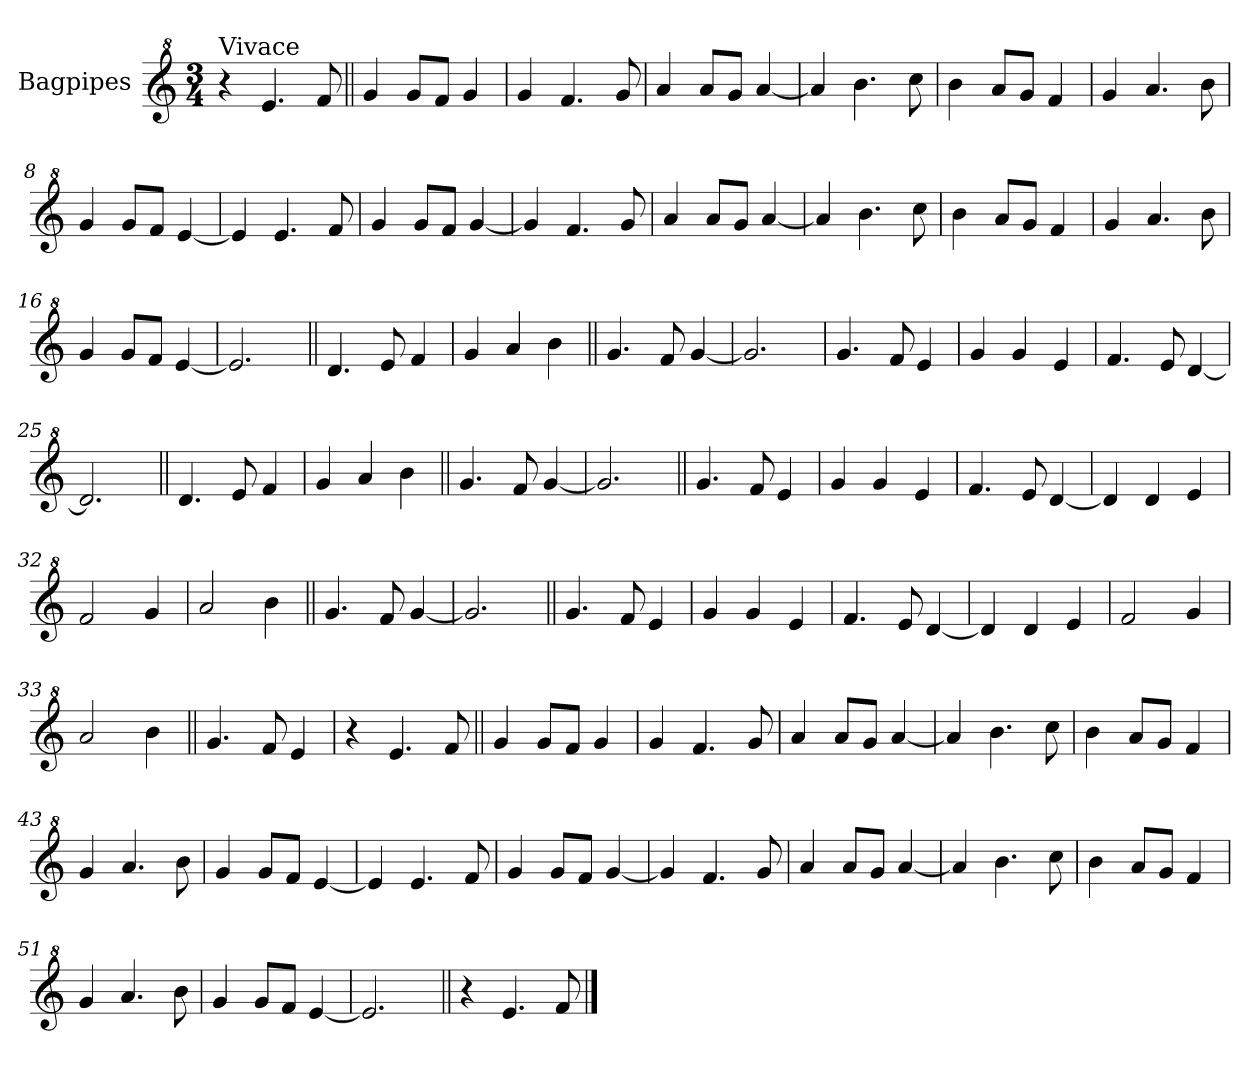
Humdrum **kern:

**kern
*part1
*staff1
*I"Bagpipes
*I'Bag
*clefG^2
*k[]
*C:
*M3/4
=1
!LO:TX:a:t=Vivace
4r
4.ee/
8ff/
=2||
4gg/
8gg/L
8ff/J
4gg/
=3
4gg/
4.ff/
8gg/
=4
4aa/
8aa/L
8gg/J
[4aa/
=5
4aa/]
4.bb\
8ccc\
=6
4bb\
8aa/L
8gg/J
4ff/
=7
4gg/
4.aa/
8bb\
=8
4gg/
8gg/L
8ff/J
[4ee/
=9
4ee/]
4.ee/
8ff/
=10
4gg/
8gg/L
8ff/J
[4gg/
!!LO:LB:g=z
=11
4gg/]
4.ff/
8gg/
=12
4aa/
8aa/L
8gg/J
[4aa/
=13
4aa/]
4.bb\
8ccc\
=14
4bb\
8aa/L
8gg/J
4ff/
=15
4gg/
4.aa/
8bb\
=16
4gg/
8gg/L
8ff/J
[4ee/
=17
2.ee/]
=18||
4.dd/
8ee/
4ff/
=19
4gg/
4aa/
4bb\
=20||
4.gg/
8ff/
[4gg/
=21
2.gg/]
!!LO:LB:g=z
=22
4.gg/
8ff/
4ee/
=23
4gg/
4gg/
4ee/
=24
4.ff/
8ee/
[4dd/
=25
2.dd/]
=18||
4.dd/
8ee/
4ff/
=19
4gg/
4aa/
4bb\
=26||
4.gg/
8ff/
[4gg/
=27
2.gg/]
=28||
4.gg/
8ff/
4ee/
=29
4gg/
4gg/
4ee/
=30
4.ff/
8ee/
[4dd/
=31
4dd/]
4dd/
4ee/
=32
2ff/
4gg/
=33
2aa/
4bb\
!!LO:LB:g=z
=34||
4.gg/
8ff/
[4gg/
=35
2.gg/]
=28||
4.gg/
8ff/
4ee/
=29
4gg/
4gg/
4ee/
=30
4.ff/
8ee/
[4dd/
=31
4dd/]
4dd/
4ee/
=32
2ff/
4gg/
=33
2aa/
4bb\
=36||
4.gg/
8ff/
4ee/
=37
4r
4.ee/
8ff/
=38||
4gg/
8gg/L
8ff/J
4gg/
=39
4gg/
4.ff/
8gg/
=40
4aa/
8aa/L
8gg/J
[4aa/
=41
4aa/]
4.bb\
8ccc\
=42
4bb\
8aa/L
8gg/J
4ff/
=43
4gg/
4.aa/
8bb\
=44
4gg/
8gg/L
8ff/J
[4ee/
!!LO:LB:g=z
=45
4ee/]
4.ee/
8ff/
=46
4gg/
8gg/L
8ff/J
[4gg/
=47
4gg/]
4.ff/
8gg/
=48
4aa/
8aa/L
8gg/J
[4aa/
=49
4aa/]
4.bb\
8ccc\
=50
4bb\
8aa/L
8gg/J
4ff/
=51
4gg/
4.aa/
8bb\
=52
4gg/
8gg/L
8ff/J
[4ee/
=53
2.ee/]
=54||
4r
4.ee/
8ff/
==
*-
